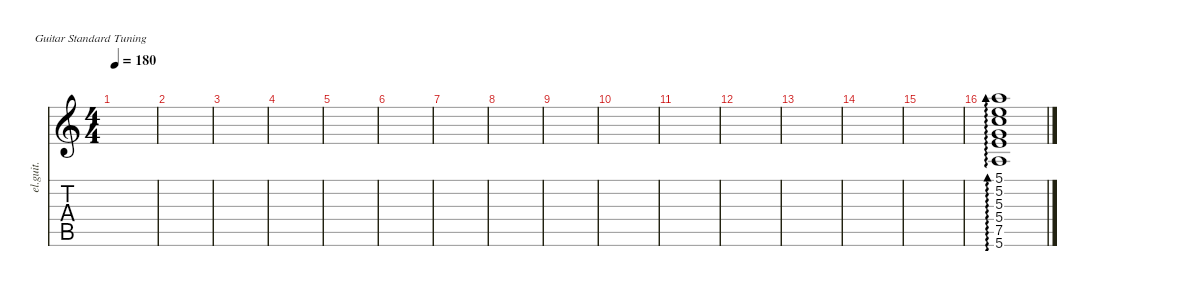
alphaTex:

\defaultSystemsLayout 4
\hideDynamics
\bracketExtendMode nobrackets
\otherSystemsTrackNameOrientation horizontal
\track ("Clean Part" "el.guit.") {instrument electricguitarclean}
\staff {score tabs}
\tuning (E4 B3 G3 D3 A2 E2)
\ts (4 4)
\tempo 180
\clef g2
\ks c
|
|
|
|
|
|
|
|
|
|
|
|
|
|
|
(5.1 5.2 5.3 5.4 7.5 5.6).1{ad 0}
